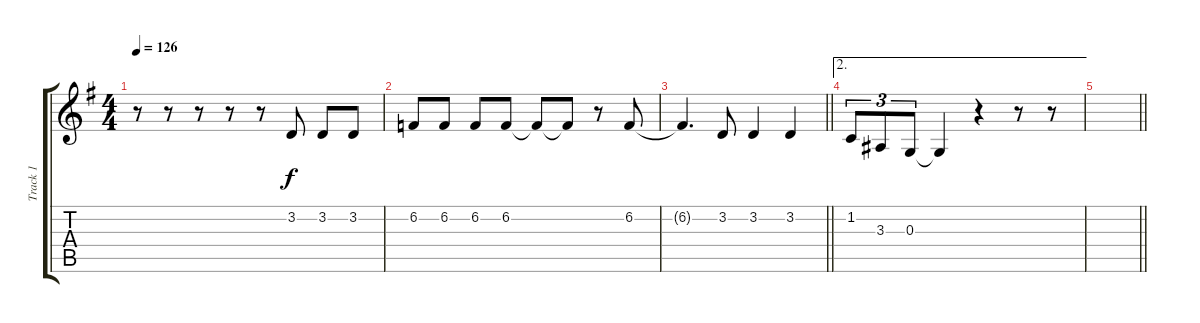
\track ("Track 1" "Track 1") {instrument tenorsax}
\staff {score tabs}
\tuning (E4 B3 G3 D3 A2 E2) {hide}
\ts (4 4)
\tempo 126
\clef g2
\ks g
r.8{dy f} r.8 r.8 r.8 r.8 3.2.8 3.2.8 3.2.8 |
6.2.8 6.2.8 6.2.8 6.2.8 6.2{t}.8 6.2{t}.8 r.8 6.2.8 |
\barLineRight lightlight
6.2{t}.4{d} 3.2.8 3.2.4 3.2.4 |
\ae 2
1.2.8{tu (3 2)} 3.3.8{tu (3 2)} 0.3.8{tu (3 2)} 0.3{t}.4 r.4 r.8 r.8 |
\barLineRight lightlight
